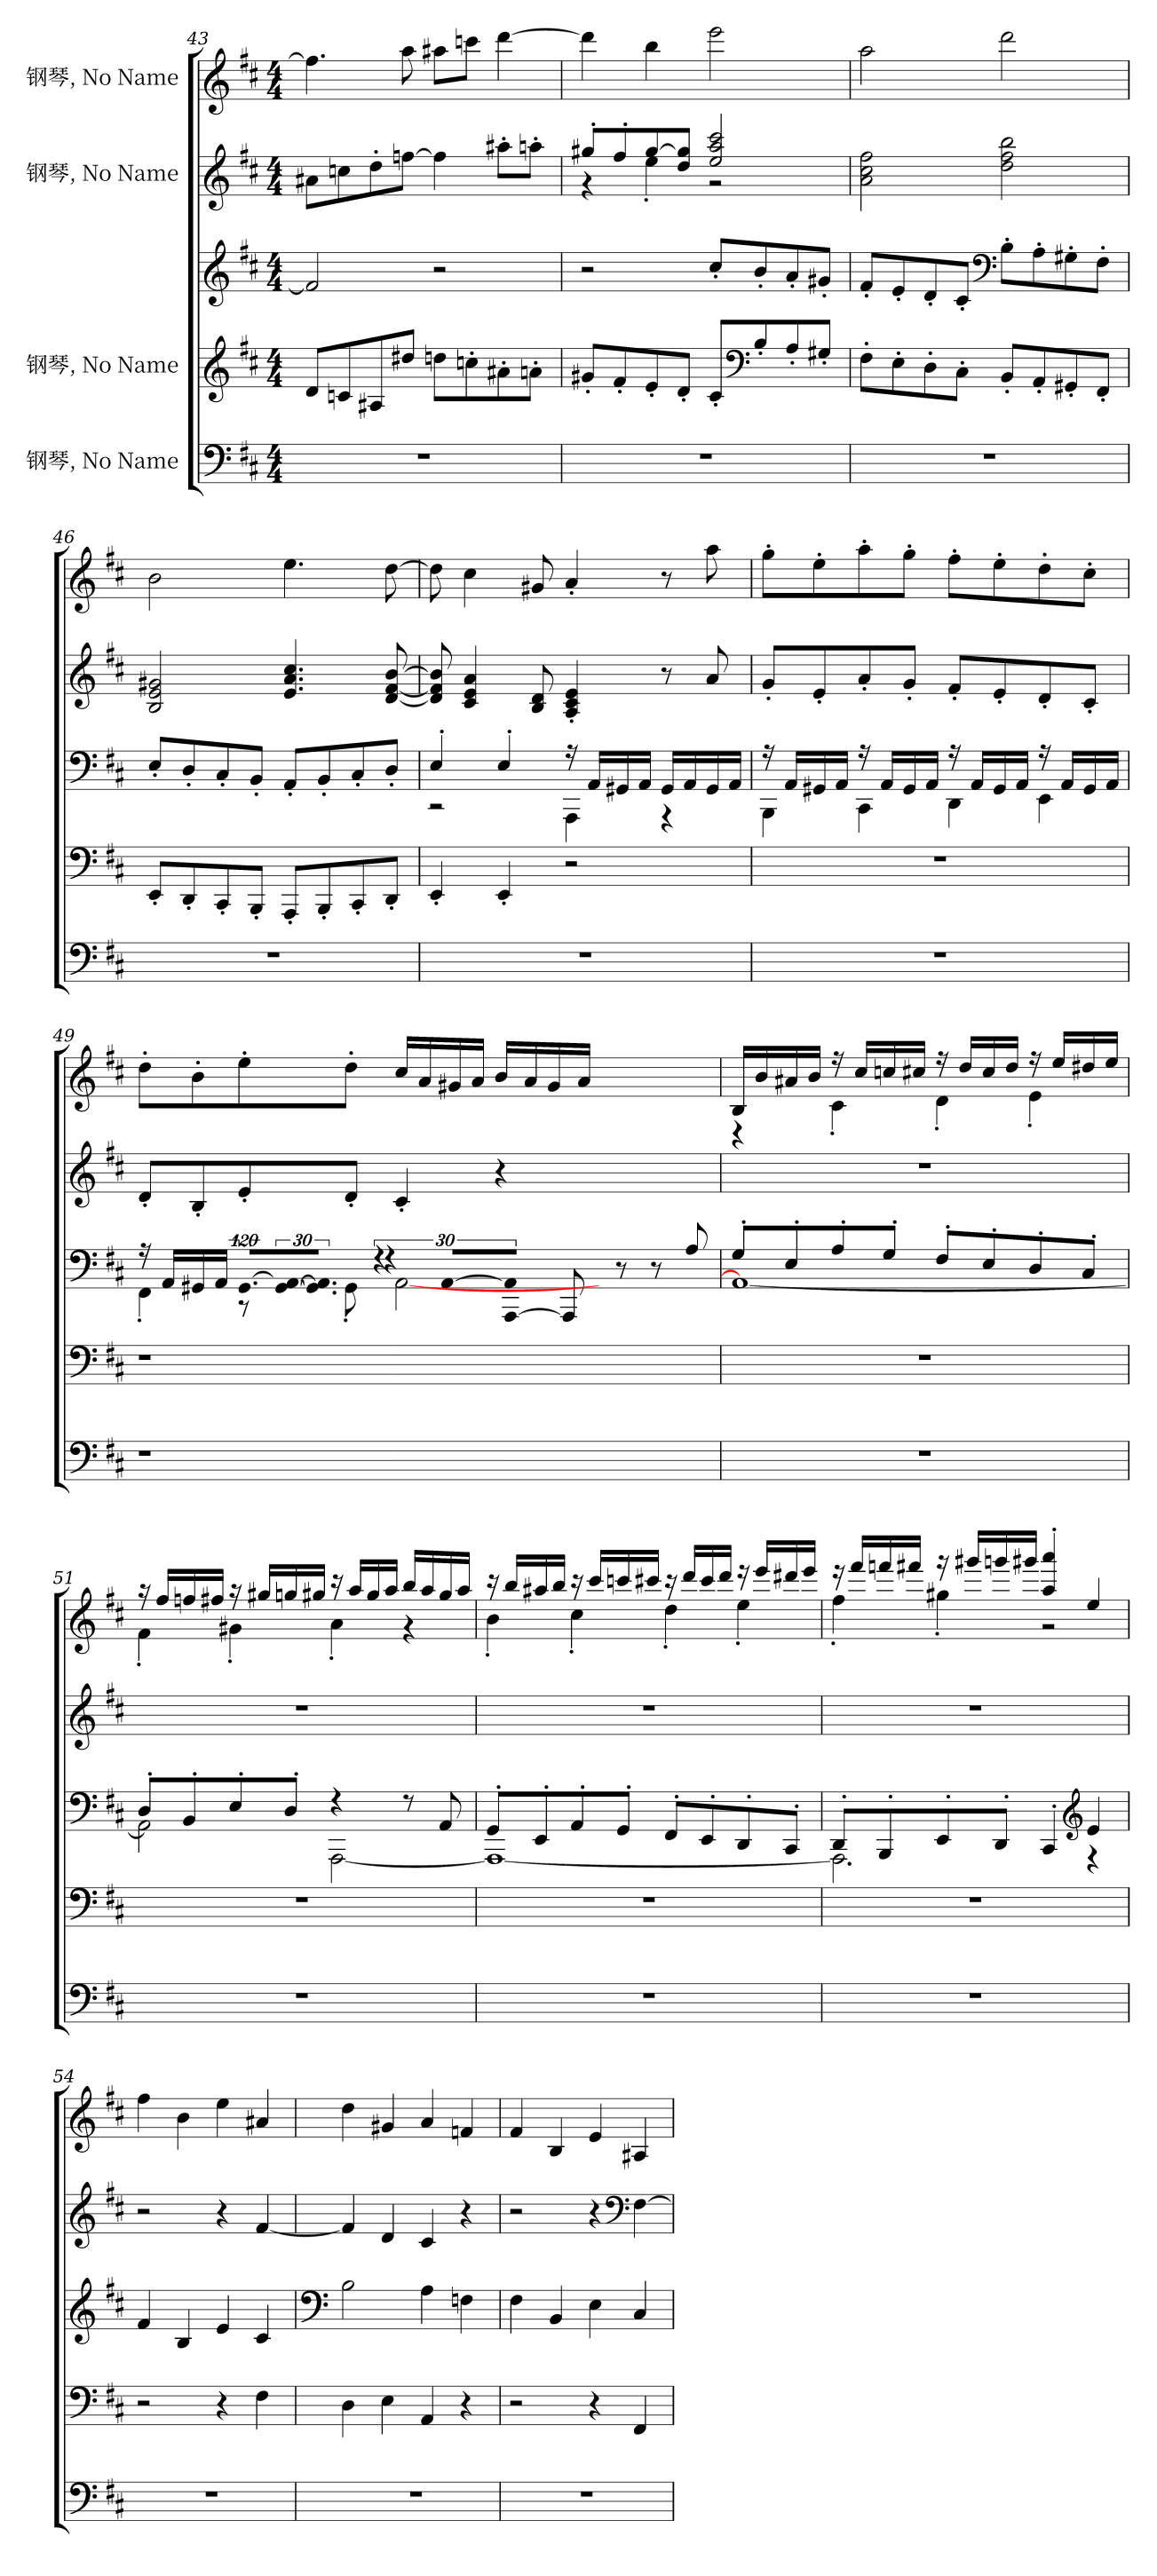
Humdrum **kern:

**kern	**kern	**kern	**kern	**kern
*part4	*part3	*part3	*part2	*part1
*staff5	*staff4	*staff3	*staff2	*staff1
*I"钢琴, No Name	*I"钢琴, No Name	*	*I"钢琴, No Name	*I"钢琴, No Name
!!LO:LB:g=z
*clefF4	*clefG2	*clefG2	*clefG2	*clefG2
*k[f#c#]	*k[f#c#]	*k[f#c#]	*k[f#c#]	*k[f#c#]
*M4/4	*M4/4	*M4/4	*M4/4	*M4/4
=43	=43	=43	=43	=43
1r	8d/L	2f/]	8a#X\L	4.ff\]
.	8cn/	.	8ccn\	.
.	8A#X/	.	8dd'\	.
.	8dd#X/J	.	[8ffn\J	8aa\
.	8ddn\L	2r	4ff\]	8aa#X\L
.	8ccn'\	.	.	8cccn\J
.	8a#X'\	.	8aa#X'\L	[4ddd\
.	8an'\J	.	8aan'\J	.
=44	=44	=44	=44	=44
*	*	*	*^	*
1r	8g#X'/L	2r	8gg#X'/L	4r	4ddd\]
.	8f#'/	.	8ff#'/	.	.
.	8e'/	.	[8gg#/	4ee'\	4bb\
.	8d'/J	.	8dd/ 8gg#/]J	.	.
*	*	*	*	*	*MM147
.	8c#'/L	8cc#'/L	2ee/ 2aa/ 2ccc#/	2r	2eee\
*	*clefF4	*	*	*	*
.	8B'/	8b'/	.	.	.
.	8A'/	8a'/	.	.	.
.	8G#X'/J	8g#X'/J	.	.	.
*	*	*	*v	*v	*
=45	=45	=45	=45	=45
*	*	*	*	*MM147
1r	8F#'\L	8f#'/L	2a\ 2cc#\ 2ff#\	2aa\
.	8E'\	8e'/	.	.
.	8D'\	8d'/	.	.
.	8C#'\J	8c#'/J	.	.
*	*	*clefF4	*	*
*	*	*	*	*MM147
.	8BB'/L	8B'\L	2dd\ 2ff#\ 2bb\	2ddd\
.	8AA'/	8A'\	.	.
.	8GG#X'/	8G#X'\	.	.
.	8FF#'/J	8F#'\J	.	.
!!LO:PB:g=z
=46	=46	=46	=46	=46
*	*	*	*	*MM147
1r	8EE'/L	8E'/L	2B/ 2e/ 2g#X/	2b\
.	8DD'/	8D'/	.	.
.	8CC#'/	8C#'/	.	.
.	8BBB'/J	8BB'/J	.	.
*	*	*	*	*MM147
.	8AAA'/L	8AA'/L	4.e/ 4.a/ 4.cc#/	4.ee\
.	8BBB'/	8BB'/	.	.
.	8CC#'/	8C#'/	.	.
.	8DD'/J	8D'/J	[8d/ [8f#/ [8b/	[8dd\
=47	=47	=47	=47	=47
*	*	*^	*	*
1r	4EE'/	4E'/	2r	8d/] 8f#/] 8b/]	8dd\]
.	.	.	.	4c#/ 4e/ 4a/	4cc#\
.	4EE'/	4E'/	.	.	.
.	.	.	.	8B/ 8d/	8g#X/
*	*	*	*	*	*MM149
.	2r	16r	4AAA\	4A/' 4c#/' 4e/'	4a'/
.	.	16AA/LL	.	.	.
.	.	16GG#X/	.	.	.
.	.	16AA/JJ	.	.	.
.	.	16GG#/LL	4r	8r	8r
.	.	16AA/	.	.	.
.	.	16GG#/	.	8a/	8aa\
.	.	16AA/JJ	.	.	.
=48	=48	=48	=48	=48	=48
1r	1r	16r	4BBB\	8g'/L	8gg'\L
.	.	16AA/LL	.	.	.
.	.	16GG#X/	.	8e'/	8ee'\
.	.	16AA/JJ	.	.	.
.	.	16r	4CC#\	8a'/	8aa'\
.	.	16AA/LL	.	.	.
.	.	16GG#/	.	8g'/J	8gg'\J
.	.	16AA/JJ	.	.	.
.	.	16r	4DD\	8f#'/L	8ff#'\L
.	.	16AA/LL	.	.	.
.	.	16GG#/	.	8e'/	8ee'\
.	.	16AA/JJ	.	.	.
.	.	16r	4EE\	8d'/	8dd'\
.	.	16AA/LL	.	.	.
.	.	16GG#/	.	8c#'/J	8cc#'\J
.	.	16AA/JJ	.	.	.
!!LO:LB:g=z
=49	=49	=49	=49	=49	=49
1r	1r	16r	4FF#'\	8d'/L	8dd'\L
.	.	16AA/LL	.	.	.
.	.	16GG#X/	.	8B'/	8b'\
.	.	16AA/JJ	.	.	.
!	!	!LO:N:vis=32.	!	!	!
.	.	[1920%103GG#/LLL	8r	8e'/	8ee'\
!	!	!LO:N:vis=256%9	!	!	!
.	.	960%17GG#/_ [960%17AA/K	.	.	.
!	!	!LO:N:vis=32.	!	!	!
.	.	1920%103GG#/] 1920%103AA/]JJJ	.	.	.
!	!	!LO:N:vis=64	!	!	!
.	.	960%17r	8GG#'\	8d'/J	8dd'\J
!	!	!LO:N:vis=32	!	!	!
.	.	640%23r	.	.	.
!	!	!LO:N:vis=32	!	!	!
.	.	[640%23AA/LLL	.	.	.
!	!	!LO:N:vis=32	!	!	!
.	.	[640%23AAA/ 640%23AA/]JJJ	.	.	.
.	.	.	[2AA\	4c#'/	16cc#/LL
.	.	8AAA/]	.	.	.
.	.	.	.	.	16a/
.	.	.	.	.	16g#X/
.	.	8r	.	.	.
.	.	.	.	.	16a/JJ
.	.	.	.	4r	16b/LL
.	.	8r	.	.	.
.	.	.	.	.	16a/
.	.	.	.	.	16g#/
.	.	8A/	.	.	.
.	.	.	.	.	16a/JJ
1920ryy	1920ryy	.	1920ryy	1920ryy	1920ryy
!!LO:PB:g=z
=50	=50	=50	=50	=50	=50
*	*	*	*	*	*^
1r	1r	8G'/L	1AA_	1r	16B/LL	4r
.	.	.	.	.	16b/	.
.	.	8E'/	.	.	16a#X/	.
.	.	.	.	.	16b/JJ	.
.	.	8A'/	.	.	16r	4c#'\
.	.	.	.	.	16cc#/LL	.
.	.	8G'/J	.	.	16ccn/	.
.	.	.	.	.	16cc#X/JJ	.
.	.	8F#'/L	.	.	16r	4d'\
.	.	.	.	.	16dd/LL	.
.	.	8E'/	.	.	16cc#/	.
.	.	.	.	.	16dd/JJ	.
.	.	8D'/	.	.	16r	4e'\
.	.	.	.	.	16ee/LL	.
.	.	8C#'/J	.	.	16dd#X/	.
.	.	.	.	.	16ee/JJ	.
=51	=51	=51	=51	=51	=51	=51
1r	1r	8D'/L	2AA\]	1r	16r	4f#'\
.	.	.	.	.	16ff#/LL	.
.	.	8BB'/	.	.	16ffn/	.
.	.	.	.	.	16ff#X/JJ	.
.	.	8E'/	.	.	16r	4g#X'\
.	.	.	.	.	16gg#X/LL	.
.	.	8D'/J	.	.	16ggn/	.
*	*	*	*	*	*MM147	*
.	.	.	.	.	16gg#X/JJ	.
.	.	4r	[2AAA\	.	16r	4a'\
.	.	.	.	.	16aa/LL	.
.	.	.	.	.	16gg#/	.
.	.	.	.	.	16aa/JJ	.
.	.	8r	.	.	16bb/LL	4r
.	.	.	.	.	16aa/	.
.	.	8AA/	.	.	16gg#/	.
.	.	.	.	.	16aa/JJ	.
!!LO:LB:g=z	!!
=52	=52	=52	=52	=52	=52	=52
1r	1r	8GG'/L	1AAA_	1r	16r	4b'\
.	.	.	.	.	16bb/LL	.
.	.	8EE'/	.	.	16aa#X/	.
.	.	.	.	.	16bb/JJ	.
.	.	8AA'/	.	.	16r	4cc#'\
.	.	.	.	.	16ccc#/LL	.
.	.	8GG'/J	.	.	16cccn/	.
.	.	.	.	.	16ccc#X/JJ	.
.	.	8FF#'/L	.	.	16r	4dd'\
.	.	.	.	.	16ddd/LL	.
.	.	8EE'/	.	.	16ccc#/	.
.	.	.	.	.	16ddd/JJ	.
.	.	8DD'/	.	.	16r	4ee'\
.	.	.	.	.	16eee/LL	.
.	.	8CC#'/J	.	.	16ddd#X/	.
.	.	.	.	.	16eee/JJ	.
=53	=53	=53	=53	=53	=53	=53
1r	1r	8DD'/L	2.AAA\]	1r	16r	4ff#'\
.	.	.	.	.	16fff#/LL	.
.	.	8BBB'/	.	.	16fffn/	.
.	.	.	.	.	16fff#X/JJ	.
.	.	8EE'/	.	.	16r	4gg#X'\
.	.	.	.	.	16ggg#X/LL	.
.	.	8DD'/J	.	.	16gggn/	.
*	*	*	*	*	*MM145	*
.	.	.	.	.	16ggg#X/JJ	.
*	*	*	*	*	*MM111	*
.	.	4CC#'/	.	.	4aa/' 4aaa/'	2r
*	*	*clefG2	*	*	*	*
*	*	*	*	*	*MM141	*
.	.	4e/	4r	.	4ee/	.
*	*	*v	*v	*	*v	*v
!!LO:PB:g=z
=54	=54	=54	=54	=54
1r	2r	4f#/	2r	4ff#\
.	.	4B/	.	4b\
.	4r	4e/	4r	4ee\
.	4F#\	4c#/	[4f#/	4a#X/
=55	=55	=55	=55	=55
*	*	*clefF4	*	*
1r	4D\	2B\	4f#/]	4dd\
.	4E\	.	4d/	4g#X/
*	*	*	*	*MM134
.	4AA/	4A\	4c#/	4a/
*	*	*	*	*MM141
.	4r	4Fn\	4r	4fn/
=56	=56	=56	=56	=56
1r	2r	4F#\	2r	4f#/
.	.	4BB/	.	4B/
.	4r	4E\	4r	4e/
*	*	*	*clefF4	*
.	4FF#/	4C#/	[4F#\	4A#X/
=	=	=	=	=
*-	*-	*-	*-	*-
